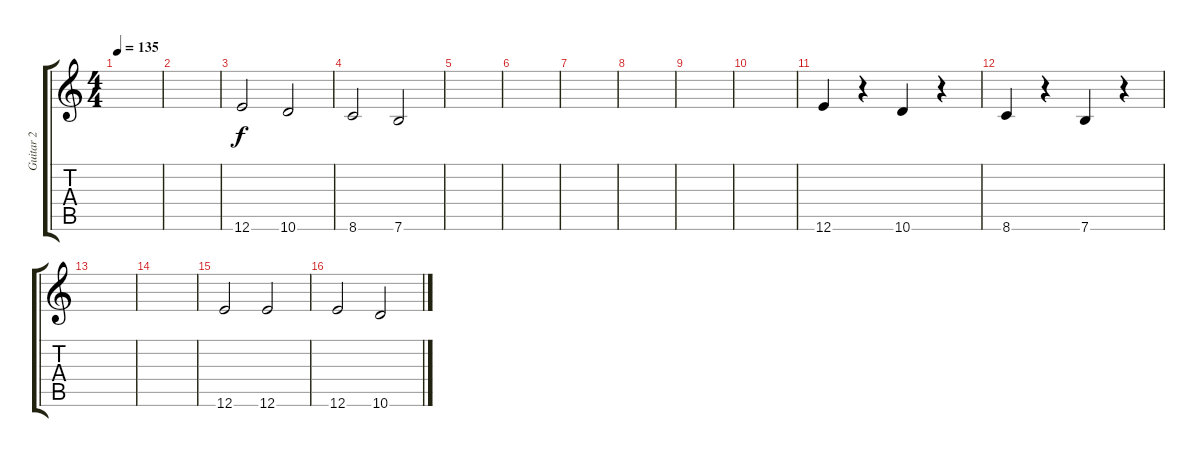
\track ("Guitar 2" "Guitar 2") {instrument electricguitarjazz}
\staff {score tabs}
\tuning (E4 B3 G3 D3 A2 E2) {hide}
\ts (4 4)
\tempo 135
\clef g2
\ks c
|
|
12.6.2 10.6.2 |
8.6.2 7.6.2 |
|
|
|
|
|
|
12.6.4 r.4 10.6.4 r.4 |
8.6.4 r.4 7.6.4 r.4 |
|
|
12.6.2{volume 16 instrument distortionguitar} 12.6.2 |
12.6.2 10.6.2
